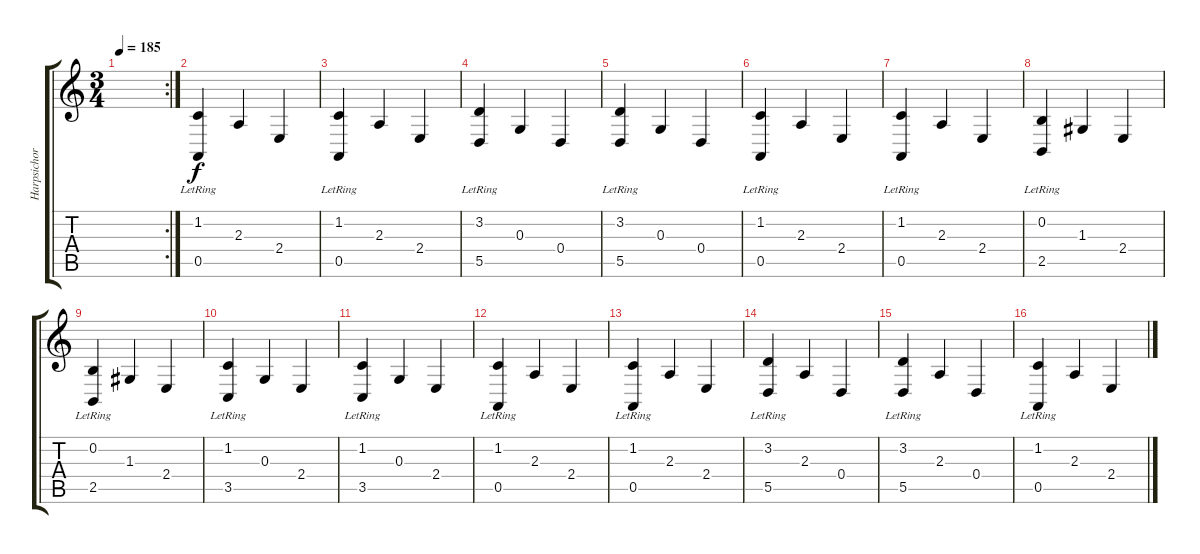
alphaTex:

\track ("Harpsichord 2" "Harpsichor") {instrument harpsichord}
\staff {score tabs}
\tuning (E4 B3 G3 D3 A2 E2) {hide}
\rc 2
\ts (3 4)
\tempo 185
\clef g2
\ks c
|
(1.2 0.5{lr}).4{volume 12 instrument harpsichord} 2.3.4 2.4.4 |
(1.2 0.5{lr}).4 2.3.4 2.4.4 |
(3.2 5.5{lr}).4 0.3.4 0.4.4 |
(3.2 5.5{lr}).4 0.3.4 0.4.4 |
(1.2 0.5{lr}).4 2.3.4 2.4.4 |
(1.2 0.5{lr}).4 2.3.4 2.4.4 |
(0.2 2.5{lr}).4 1.3.4 2.4.4 |
(0.2 2.5{lr}).4 1.3.4 2.4.4 |
(1.2 3.5{lr}).4 0.3.4 2.4.4 |
(1.2 3.5{lr}).4 0.3.4 2.4.4 |
(1.2 0.5{lr}).4 2.3.4 2.4.4 |
(1.2 0.5{lr}).4 2.3.4 2.4.4 |
(3.2 5.5{lr}).4 2.3.4 0.4.4 |
(3.2 5.5{lr}).4 2.3.4 0.4.4 |
(1.2 0.5{lr}).4 2.3.4 2.4.4
